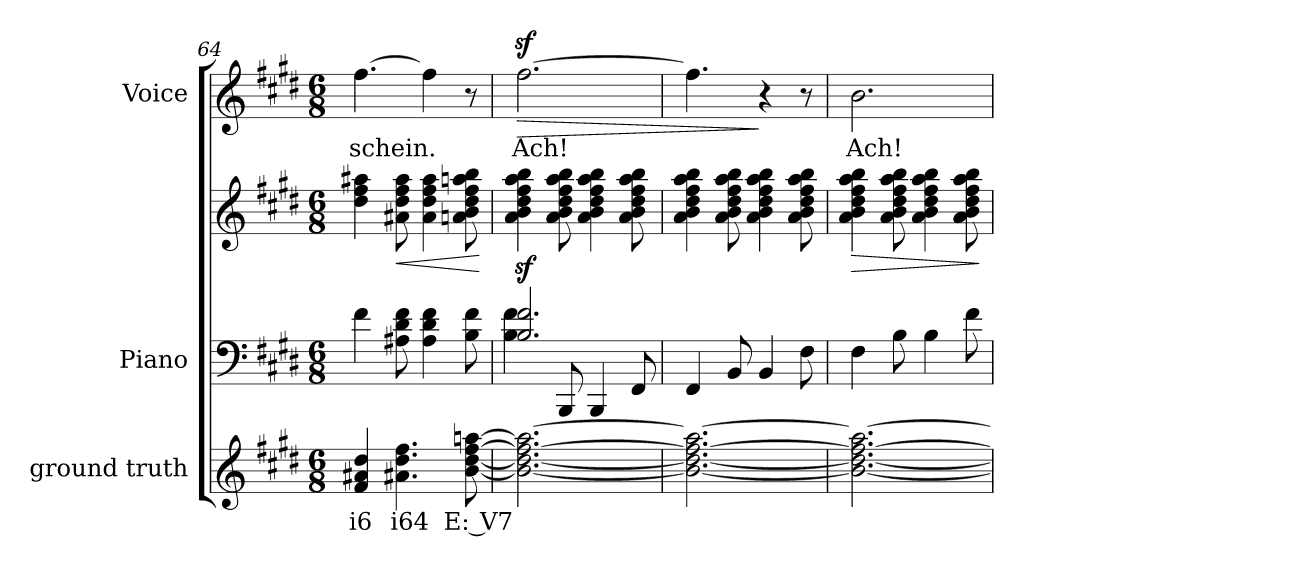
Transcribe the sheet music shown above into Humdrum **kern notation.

**kern	**text	**kern	**kern	**dynam	**kern	**text	**dynam
*part3	*part3	*part2	*part2	*part2	*part1	*part1	*part1
*staff4	*staff4	*staff3	*staff2	*staff2/3	*staff1	*staff1	*staff1
*I"ground truth	*	*I"Piano	*	*	*I"Voice	*	*
*	*	*I'Pno	*	*	*	*	*
*	*	*clefF4	*clefG2	*	*clefG2	*	*
*k[f#c#g#d#]	*	*k[f#c#g#d#]	*k[f#c#g#d#]	*	*k[f#c#g#d#]	*	*
*M6/8	*	*M6/8	*M6/8	*	*M6/8	*	*
=64	=64	=64	=64	=64	=64	=64	=64
!	!	!	!	!	!	!LO:LY:b	!
4f# 4a#X 4dd#	i6	4f#\	4dd#\ 4ff#\ 4aa#X\	.	[4.ff#\	-schein.	.
!	!	!	!	!LO:HP:b	!	!	!
4.a#X 4.dd# 4.ff#	i64	8A#X\ 8d#\ 8f#\	8a#X\ 8dd#\ 8ff#\ 8aa#\	<	.	.	.
.	.	4A#\ 4d#\ 4f#\	4a#\ 4dd#\ 4ff#\ 4aa#\	.	4ff#\]	.	.
[8b [8dd# [8ff# [8aan	E: V7	8B\ 8f#\	8an\ 8b\ 8dd#\ 8ff#\ 8aan\ 8bb\	.	8r	.	.
.	.	.	.	[	.	.	.
=65	=65	=65	=65	=65	=65	=65	=65
*	*	*^	*	*	*	*	*
!	!	!	!	!	!	!	!LO:LY:b	!LO:HP:b
2.b_ 2.dd#_ 2.ff#_ 2.aa_	.	2.B/ 2.f#/	4B\ 4f#\	4a\z< 4b\z< 4dd#\z< 4ff#\z< 4aa\z< 4bb\z<	.	[2.ff#z>\	Ach!	>
.	.	.	8BBB/	8a\ 8b\ 8dd#\ 8ff#\ 8aa\ 8bb\	.	.	.	.
.	.	.	4BBB/	4a\ 4b\ 4dd#\ 4ff#\ 4aa\ 4bb\	.	.	.	.
.	.	.	8FF#/	8a\ 8b\ 8dd#\ 8ff#\ 8aa\ 8bb\	.	.	.	.
*	*	*v	*v	*	*	*	*	*
=66	=66	=66	=66	=66	=66	=66	=66
2.b_ 2.dd#_ 2.ff#_ 2.aa_	.	4FF#/	4a\ 4b\ 4dd#\ 4ff#\ 4aa\ 4bb\	.	4.ff#\]	.	.
.	.	8BB/	8a\ 8b\ 8dd#\ 8ff#\ 8aa\ 8bb\	.	.	.	.
.	.	4BB/	4a\ 4b\ 4dd#\ 4ff#\ 4aa\ 4bb\	.	4r	.	]
.	.	8F#\	8a\ 8b\ 8dd#\ 8ff#\ 8aa\ 8bb\	.	8r	.	.
=67	=67	=67	=67	=67	=67	=67	=67
!	!	!	!	!LO:HP:b	!	!	!
!	!	!	!	!	!	!LO:LY:b	!
2.b_ 2.dd#_ 2.ff#_ 2.aa_	.	4F#\	4a\ 4b\ 4dd#\ 4ff#\ 4aa\ 4bb\	>	2.b\	Ach!	.
.	.	8B\	8a\ 8b\ 8dd#\ 8ff#\ 8aa\ 8bb\	.	.	.	.
.	.	4B\	4a\ 4b\ 4dd#\ 4ff#\ 4aa\ 4bb\	.	.	.	.
.	.	8f#\	8a\ 8b\ 8dd#\ 8ff#\ 8aa\ 8bb\	.	.	.	.
.	.	.	.	]	.	.	.
=	=	=	=	=	=	=	=
*-	*-	*-	*-	*-	*-	*-	*-
